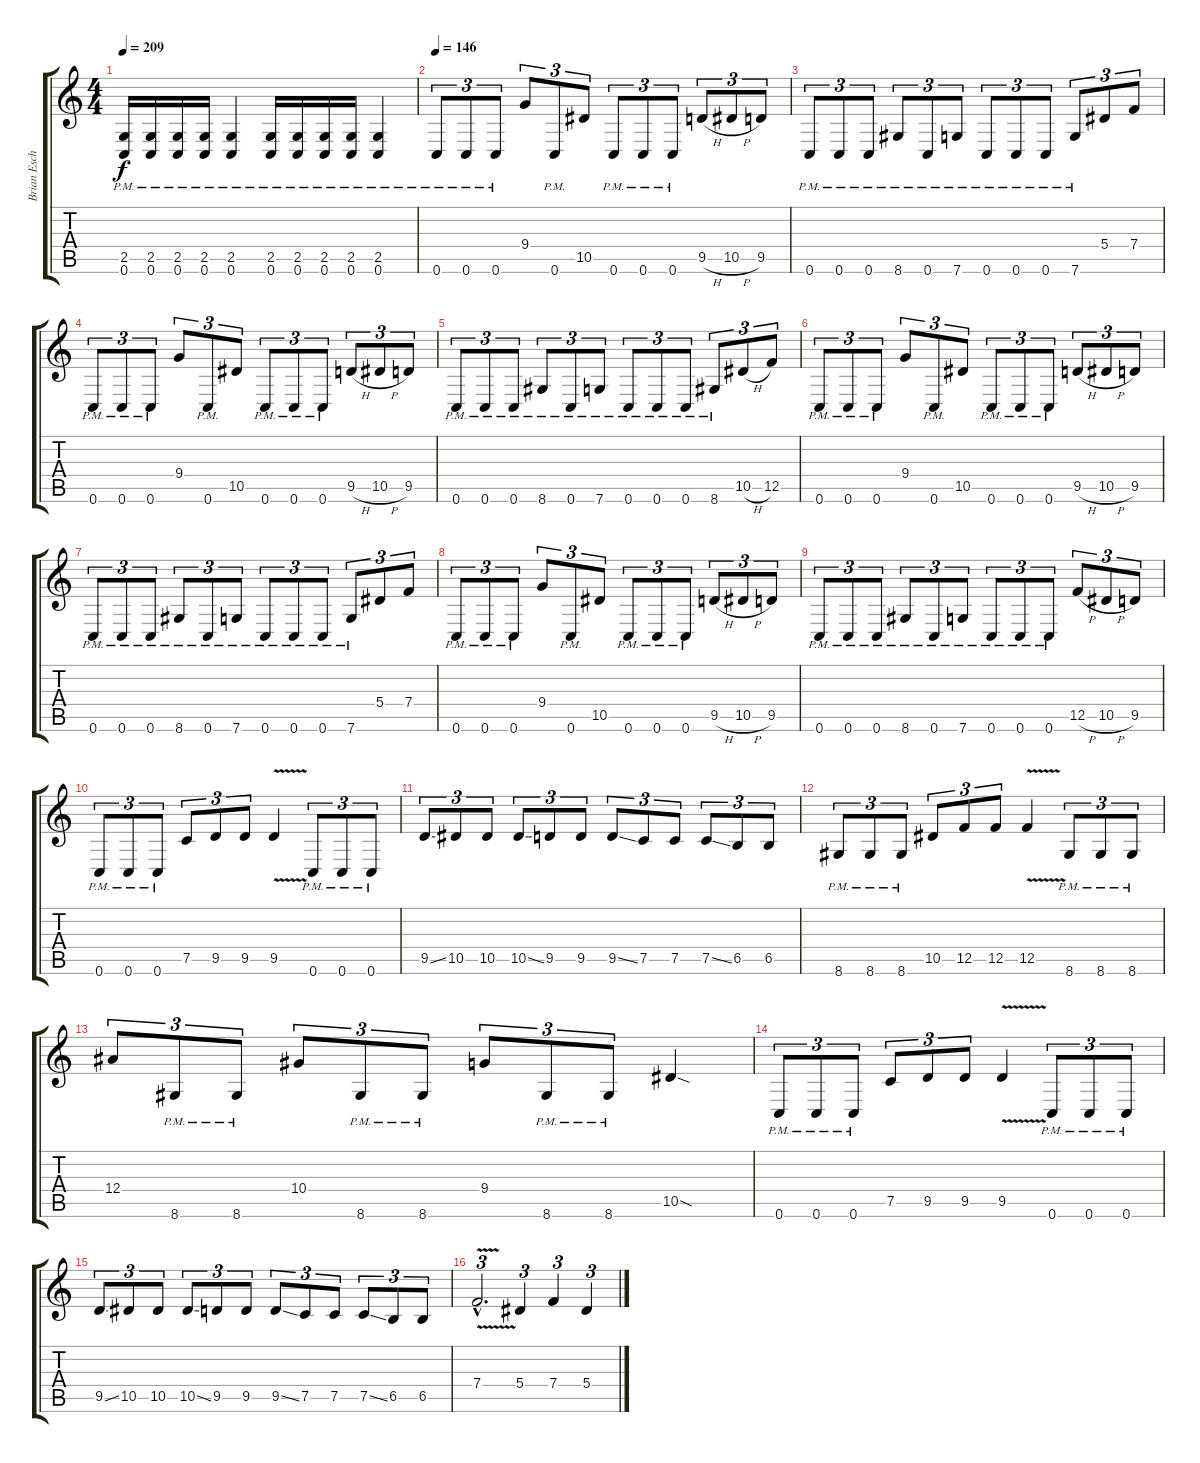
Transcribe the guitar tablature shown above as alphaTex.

\track ("Brian Eschbach (Lead Guitar)" "Brian Esch") {instrument distortionguitar}
\staff {score tabs}
\tuning (C4 G3 Eb3 Bb2 F2 C2) {hide}
\ts (4 4)
\tempo 209
\clef g2
\ks c
(2.5{pm} 0.6{pm}).16{dy f} (2.5{pm} 0.6{pm}).16 (2.5{pm} 0.6{pm}).16 (2.5{pm} 0.6{pm}).16 (2.5{pm} 0.6{pm}).4 (2.5{pm} 0.6{pm}).16 (2.5{pm} 0.6{pm}).16 (2.5{pm} 0.6{pm}).16 (2.5{pm} 0.6{pm}).16 (2.5{pm} 0.6{pm}).4 |
\tempo 146
0.6{pm}.8{tu (3 2) balance 0} 0.6{pm}.8{tu (3 2)} 0.6{pm}.8{tu (3 2)} 9.4.8{tu (3 2)} 0.6{pm}.8{tu (3 2)} 10.5.8{tu (3 2)} 0.6{pm}.8{tu (3 2)} 0.6{pm}.8{tu (3 2)} 0.6{pm}.8{tu (3 2)} 9.5{h}.8{tu (3 2)} 10.5{h}.8{tu (3 2)} 9.5.8{tu (3 2)} |
0.6{pm}.8{tu (3 2)} 0.6{pm}.8{tu (3 2)} 0.6{pm}.8{tu (3 2)} 8.6{pm}.8{tu (3 2)} 0.6{pm}.8{tu (3 2)} 7.6{pm}.8{tu (3 2)} 0.6{pm}.8{tu (3 2)} 0.6{pm}.8{tu (3 2)} 0.6{pm}.8{tu (3 2)} 7.6{pm}.8{tu (3 2)} 5.4.8{tu (3 2)} 7.4.8{tu (3 2)} |
0.6{pm}.8{tu (3 2)} 0.6{pm}.8{tu (3 2)} 0.6{pm}.8{tu (3 2)} 9.4.8{tu (3 2)} 0.6{pm}.8{tu (3 2)} 10.5.8{tu (3 2)} 0.6{pm}.8{tu (3 2)} 0.6{pm}.8{tu (3 2)} 0.6{pm}.8{tu (3 2)} 9.5{h}.8{tu (3 2)} 10.5{h}.8{tu (3 2)} 9.5.8{tu (3 2)} |
0.6{pm}.8{tu (3 2)} 0.6{pm}.8{tu (3 2)} 0.6{pm}.8{tu (3 2)} 8.6{pm}.8{tu (3 2)} 0.6{pm}.8{tu (3 2)} 7.6{pm}.8{tu (3 2)} 0.6{pm}.8{tu (3 2)} 0.6{pm}.8{tu (3 2)} 0.6{pm}.8{tu (3 2)} 8.6{pm}.8{tu (3 2)} 10.5{h}.8{tu (3 2)} 12.5.8{tu (3 2)} |
0.6{pm}.8{tu (3 2)} 0.6{pm}.8{tu (3 2)} 0.6{pm}.8{tu (3 2)} 9.4.8{tu (3 2)} 0.6{pm}.8{tu (3 2)} 10.5.8{tu (3 2)} 0.6{pm}.8{tu (3 2)} 0.6{pm}.8{tu (3 2)} 0.6{pm}.8{tu (3 2)} 9.5{h}.8{tu (3 2)} 10.5{h}.8{tu (3 2)} 9.5.8{tu (3 2)} |
0.6{pm}.8{tu (3 2)} 0.6{pm}.8{tu (3 2)} 0.6{pm}.8{tu (3 2)} 8.6{pm}.8{tu (3 2)} 0.6{pm}.8{tu (3 2)} 7.6{pm}.8{tu (3 2)} 0.6{pm}.8{tu (3 2)} 0.6{pm}.8{tu (3 2)} 0.6{pm}.8{tu (3 2)} 7.6{pm}.8{tu (3 2)} 5.4.8{tu (3 2)} 7.4.8{tu (3 2)} |
0.6{pm}.8{tu (3 2)} 0.6{pm}.8{tu (3 2)} 0.6{pm}.8{tu (3 2)} 9.4.8{tu (3 2)} 0.6{pm}.8{tu (3 2)} 10.5.8{tu (3 2)} 0.6{pm}.8{tu (3 2)} 0.6{pm}.8{tu (3 2)} 0.6{pm}.8{tu (3 2)} 9.5{h}.8{tu (3 2)} 10.5{h}.8{tu (3 2)} 9.5.8{tu (3 2)} |
0.6{pm}.8{tu (3 2)} 0.6{pm}.8{tu (3 2)} 0.6{pm}.8{tu (3 2)} 8.6{pm}.8{tu (3 2)} 0.6{pm}.8{tu (3 2)} 7.6{pm}.8{tu (3 2)} 0.6{pm}.8{tu (3 2)} 0.6{pm}.8{tu (3 2)} 0.6{pm}.8{tu (3 2)} 12.5{h}.8{tu (3 2)} 10.5{h}.8{tu (3 2)} 9.5.8{tu (3 2)} |
0.6{pm}.8{tu (3 2)} 0.6{pm}.8{tu (3 2)} 0.6{pm}.8{tu (3 2)} 7.5.8{tu (3 2)} 9.5.8{tu (3 2)} 9.5.8{tu (3 2)} 9.5{v}.4 0.6{pm}.8{tu (3 2)} 0.6{pm}.8{tu (3 2)} 0.6{pm}.8{tu (3 2)} |
9.5{ss}.8{tu (3 2)} 10.5.8{tu (3 2)} 10.5.8{tu (3 2)} 10.5{ss}.8{tu (3 2)} 9.5.8{tu (3 2)} 9.5.8{tu (3 2)} 9.5{ss}.8{tu (3 2)} 7.5.8{tu (3 2)} 7.5.8{tu (3 2)} 7.5{ss}.8{tu (3 2)} 6.5.8{tu (3 2)} 6.5.8{tu (3 2)} |
8.6{pm}.8{tu (3 2)} 8.6{pm}.8{tu (3 2)} 8.6{pm}.8{tu (3 2)} 10.5.8{tu (3 2)} 12.5.8{tu (3 2)} 12.5.8{tu (3 2)} 12.5{v}.4 8.6{pm}.8{tu (3 2)} 8.6{pm}.8{tu (3 2)} 8.6{pm}.8{tu (3 2)} |
12.4.8{tu (3 2)} 8.6{pm}.8{tu (3 2)} 8.6{pm}.8{tu (3 2)} 10.4.8{tu (3 2)} 8.6{pm}.8{tu (3 2)} 8.6{pm}.8{tu (3 2)} 9.4.8{tu (3 2)} 8.6{pm}.8{tu (3 2)} 8.6{pm}.8{tu (3 2)} 10.5{sod}.4 |
0.6{pm}.8{tu (3 2)} 0.6{pm}.8{tu (3 2)} 0.6{pm}.8{tu (3 2)} 7.5.8{tu (3 2)} 9.5.8{tu (3 2)} 9.5.8{tu (3 2)} 9.5{v}.4 0.6{pm}.8{tu (3 2)} 0.6{pm}.8{tu (3 2)} 0.6{pm}.8{tu (3 2)} |
9.5{ss}.8{tu (3 2)} 10.5.8{tu (3 2)} 10.5.8{tu (3 2)} 10.5{ss}.8{tu (3 2)} 9.5.8{tu (3 2)} 9.5.8{tu (3 2)} 9.5{ss}.8{tu (3 2)} 7.5.8{tu (3 2)} 7.5.8{tu (3 2)} 7.5{ss}.8{tu (3 2)} 6.5.8{tu (3 2)} 6.5.8{tu (3 2)} |
7.4{v hac}.2{d tu (3 2)} 5.4.4{tu (3 2)} 7.4.4{tu (3 2)} 5.4.4{tu (3 2)}
